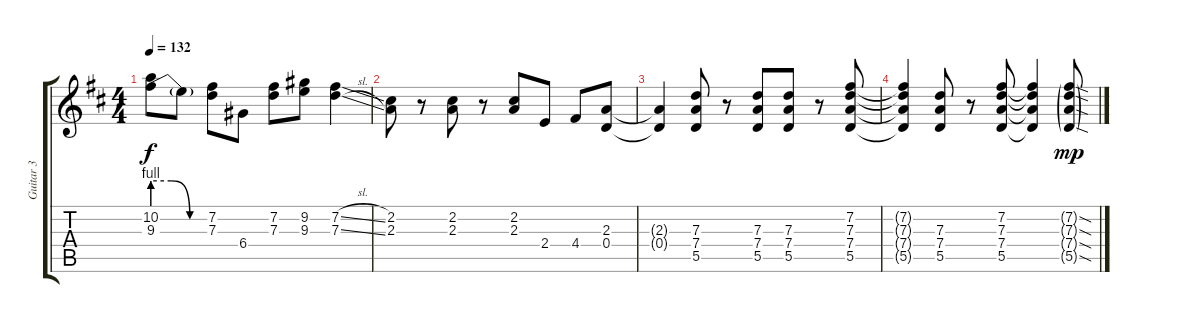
\track ("Guitar 3" "Guitar 3") {instrument overdrivenguitar}
\staff {score tabs}
\tuning (E4 B3 G3 D3 A2 E2) {hide}
\ts (4 4)
\tempo 132
\clef g2
\ks d
(10.2 9.3{be (custom 0 4 20 4 40 0 60 0)}).8{dy f} 9.3{t}.8 (7.2 7.3).8 6.4.8 (7.2 7.3).8 (9.2 9.3).8 (7.2{sl} 7.3{sl}).4 |
(2.2 2.3).8 r.8 (2.2 2.3).8 r.8 (2.2 2.3).8 2.4.8 4.4.8 (2.3 0.4).8 |
(2.3{t} 0.4{t}).4 (7.3 7.4 5.5).8 r.8 (7.3 7.4 5.5).8 (7.3 7.4 5.5).8 r.8 (7.2 7.3 7.4 5.5).8 |
(7.2{t} 7.3{t} 7.4{t} 5.5{t}).4 (7.3 7.4 5.5).8 r.8 (7.2 7.3 7.4 5.5).8 (7.2{t} 7.3{t} 7.4{t} 5.5{t}).4 (7.2{sod g} 7.3{sod g} 7.4{sod g} 5.5{sod g}).8{dy mp}
